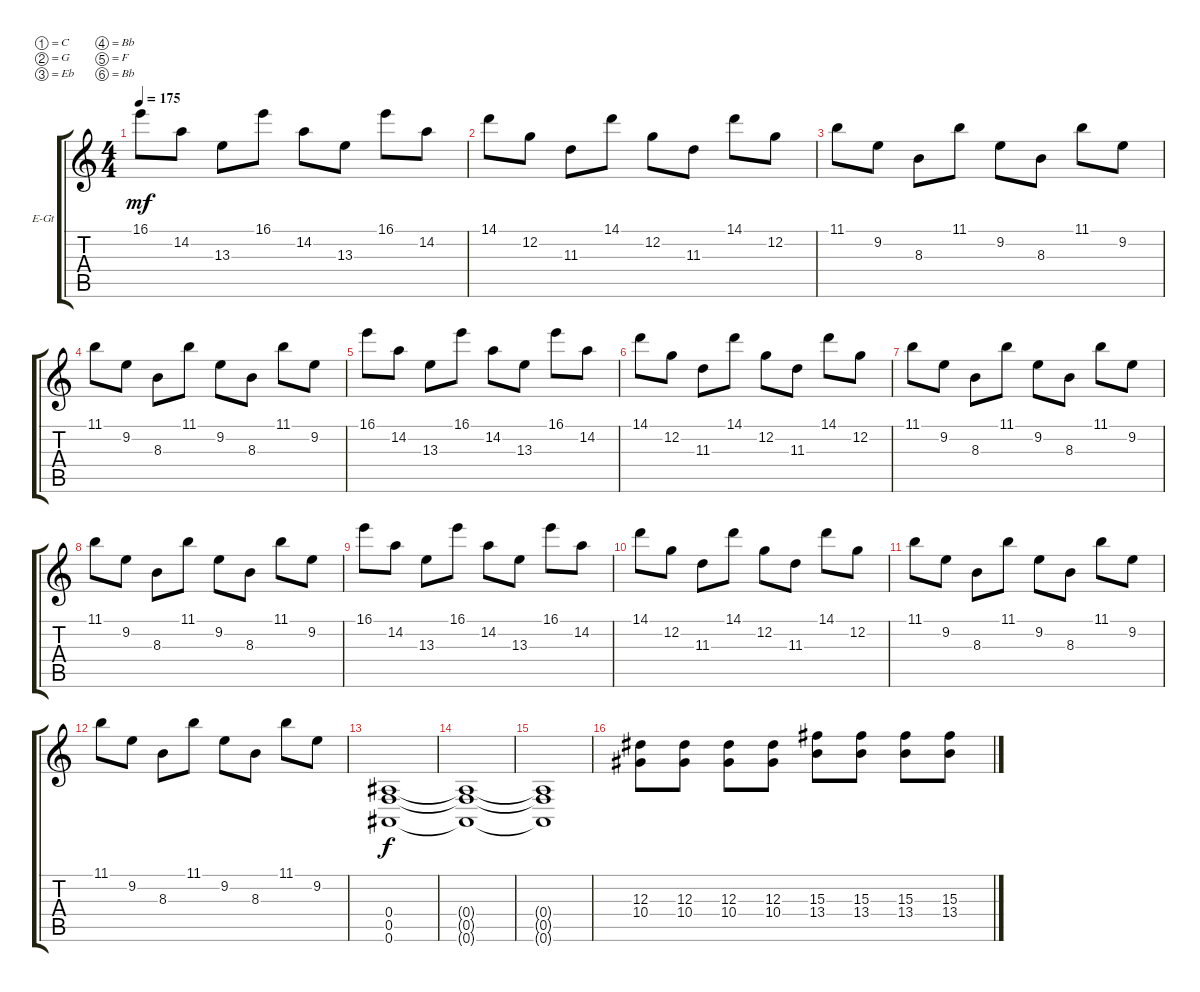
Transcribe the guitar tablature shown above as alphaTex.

\bracketExtendMode groupsimilarinstruments
\firstSystemTrackNameOrientation horizontal
\otherSystemsTrackNameOrientation horizontal
\track ("Seth Thacker" "E-Gt") {instrument distortionguitar}
\staff {score tabs}
\tuning (C4 G3 Eb3 Bb2 F2 Bb1)
\ts (4 4)
\tempo 175
\clef g2
\ks c
16.1.8{dy mf} 14.2.8 13.3.8 16.1.8 14.2.8 13.3.8 16.1.8 14.2.8 |
14.1.8 12.2.8 11.3.8 14.1.8 12.2.8 11.3.8 14.1.8 12.2.8 |
11.1.8 9.2.8 8.3.8 11.1.8 9.2.8 8.3.8 11.1.8 9.2.8 |
11.1.8 9.2.8 8.3.8 11.1.8 9.2.8 8.3.8 11.1.8 9.2.8 |
16.1.8 14.2.8 13.3.8 16.1.8 14.2.8 13.3.8 16.1.8 14.2.8 |
14.1.8 12.2.8 11.3.8 14.1.8 12.2.8 11.3.8 14.1.8 12.2.8 |
11.1.8 9.2.8 8.3.8 11.1.8 9.2.8 8.3.8 11.1.8 9.2.8 |
11.1.8 9.2.8 8.3.8 11.1.8 9.2.8 8.3.8 11.1.8 9.2.8 |
16.1.8 14.2.8 13.3.8 16.1.8 14.2.8 13.3.8 16.1.8 14.2.8 |
14.1.8 12.2.8 11.3.8 14.1.8 12.2.8 11.3.8 14.1.8 12.2.8 |
11.1.8 9.2.8 8.3.8 11.1.8 9.2.8 8.3.8 11.1.8 9.2.8 |
11.1.8 9.2.8 8.3.8 11.1.8 9.2.8 8.3.8 11.1.8 9.2.8 |
(0.6 0.5 0.4).1{dy f} |
(0.4{t} 0.5{t} 0.6{t}).1 |
(0.4{t} 0.5{t} 0.6{t}).1 |
(12.3 10.4).8 (12.3 10.4).8 (12.3 10.4).8 (12.3 10.4).8 (15.3 13.4).8 (15.3 13.4).8 (15.3 13.4).8 (15.3 13.4).8
